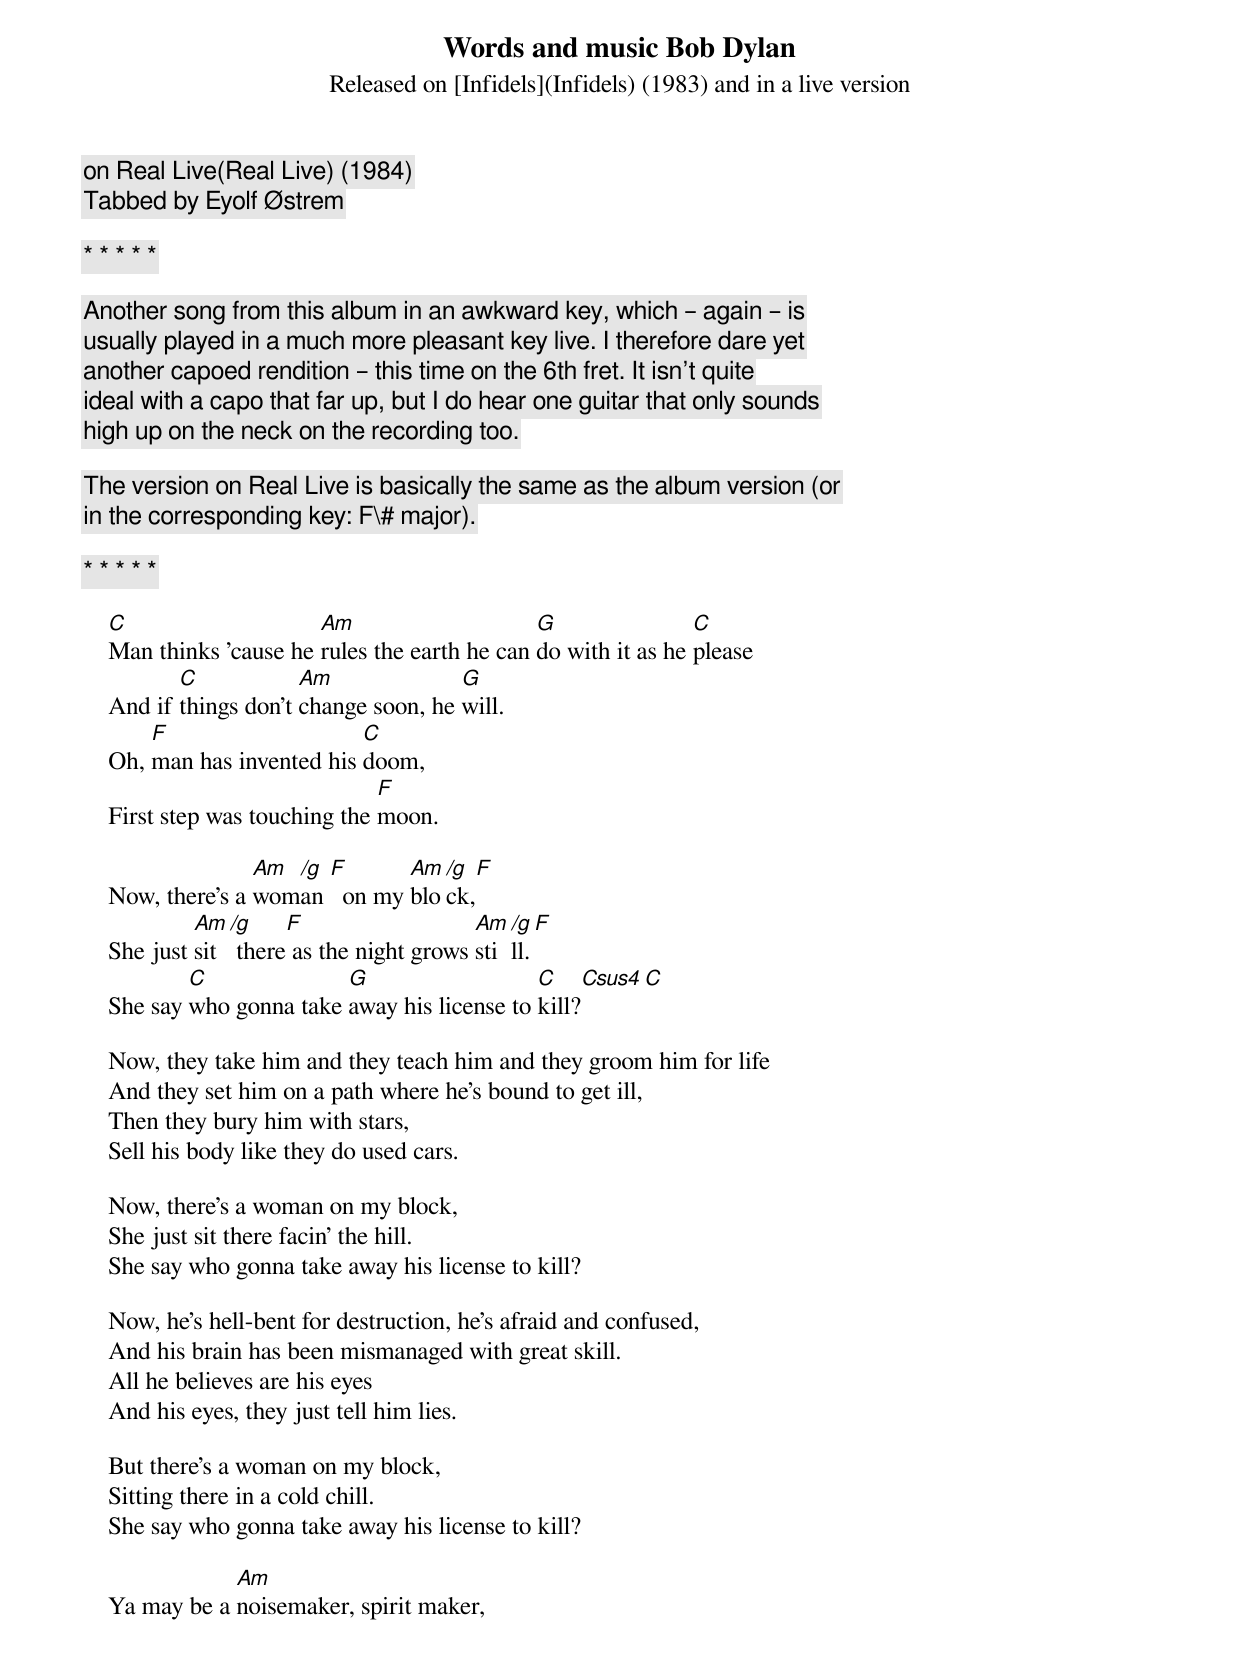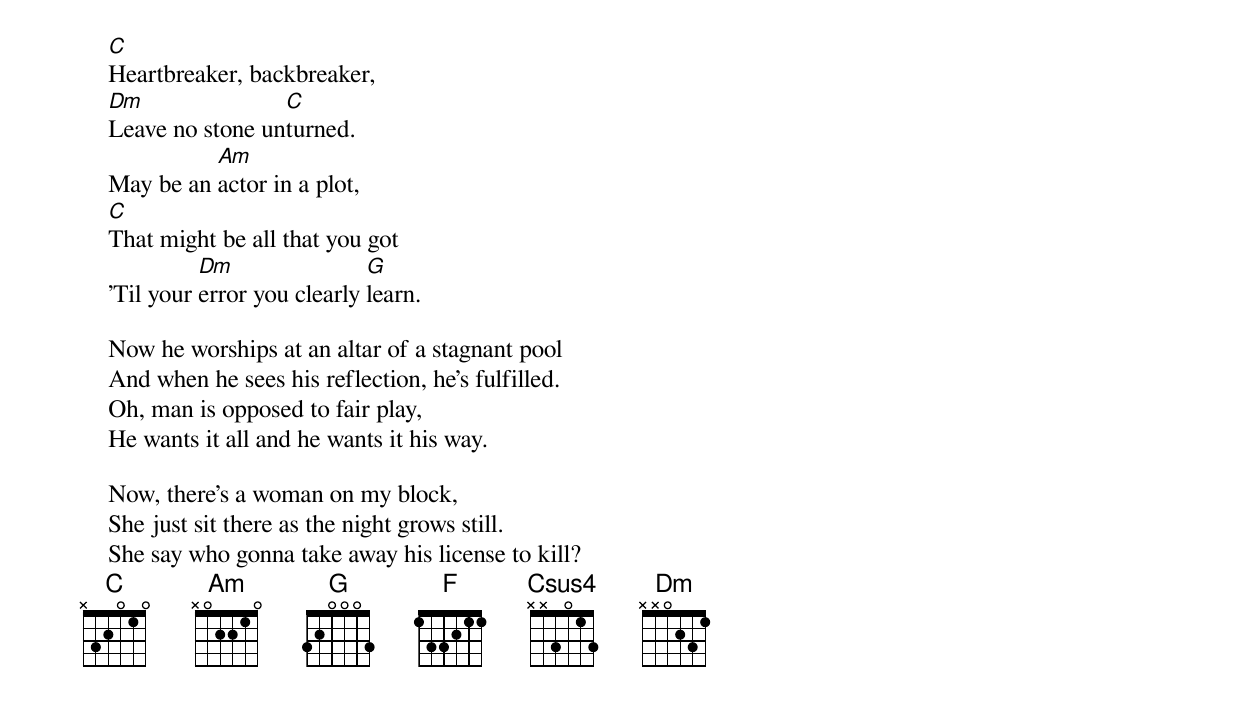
Words and music Bob Dylan
Released on [Infidels](Infidels) (1983) and in a live version
on [Real Live](Real Live) (1984)
Tabbed by Eyolf Østrem

* * * * *

Another song from this album in an awkward key, which – again – is
usually played in a much more pleasant key live. I therefore dare yet
another capoed rendition – this time on the 6th fret. It isn't quite
ideal with a capo that far up, but I do hear one guitar that only sounds
high up on the neck on the recording too.

The version on Real Live is basically the same as the album version (or
in the corresponding key: F\# major).

* * * * *

    C                    Am                     G                C
    Man thinks 'cause he rules the earth he can do with it as he please
           C            Am              G
    And if things don't change soon, he will.
        F                    C
    Oh, man has invented his doom,
                                F
    First step was touching the moon.

                   Am /g F       Am /g F
    Now, there's a woman   on my block,
             Am /g    F                   Am /g  F
    She just sit there as the night grows still.
            C              G                   C    Csus4 C
    She say who gonna take away his license to kill?

    Now, they take him and they teach him and they groom him for life
    And they set him on a path where he's bound to get ill,
    Then they bury him with stars,
    Sell his body like they do used cars.

    Now, there's a woman on my block,
    She just sit there facin' the hill.
    She say who gonna take away his license to kill?

    Now, he's hell-bent for destruction, he's afraid and confused,
    And his brain has been mismanaged with great skill.
    All he believes are his eyes
    And his eyes, they just tell him lies.

    But there's a woman on my block,
    Sitting there in a cold chill.
    She say who gonna take away his license to kill?

                Am
    Ya may be a noisemaker, spirit maker,
    C
    Heartbreaker, backbreaker,
    Dm               C
    Leave no stone unturned.
              Am
    May be an actor in a plot,
    C
    That might be all that you got
              Dm                G
    'Til your error you clearly learn.

    Now he worships at an altar of a stagnant pool
    And when he sees his reflection, he's fulfilled.
    Oh, man is opposed to fair play,
    He wants it all and he wants it his way.

    Now, there's a woman on my block,
    She just sit there as the night grows still.
    She say who gonna take away his license to kill?
